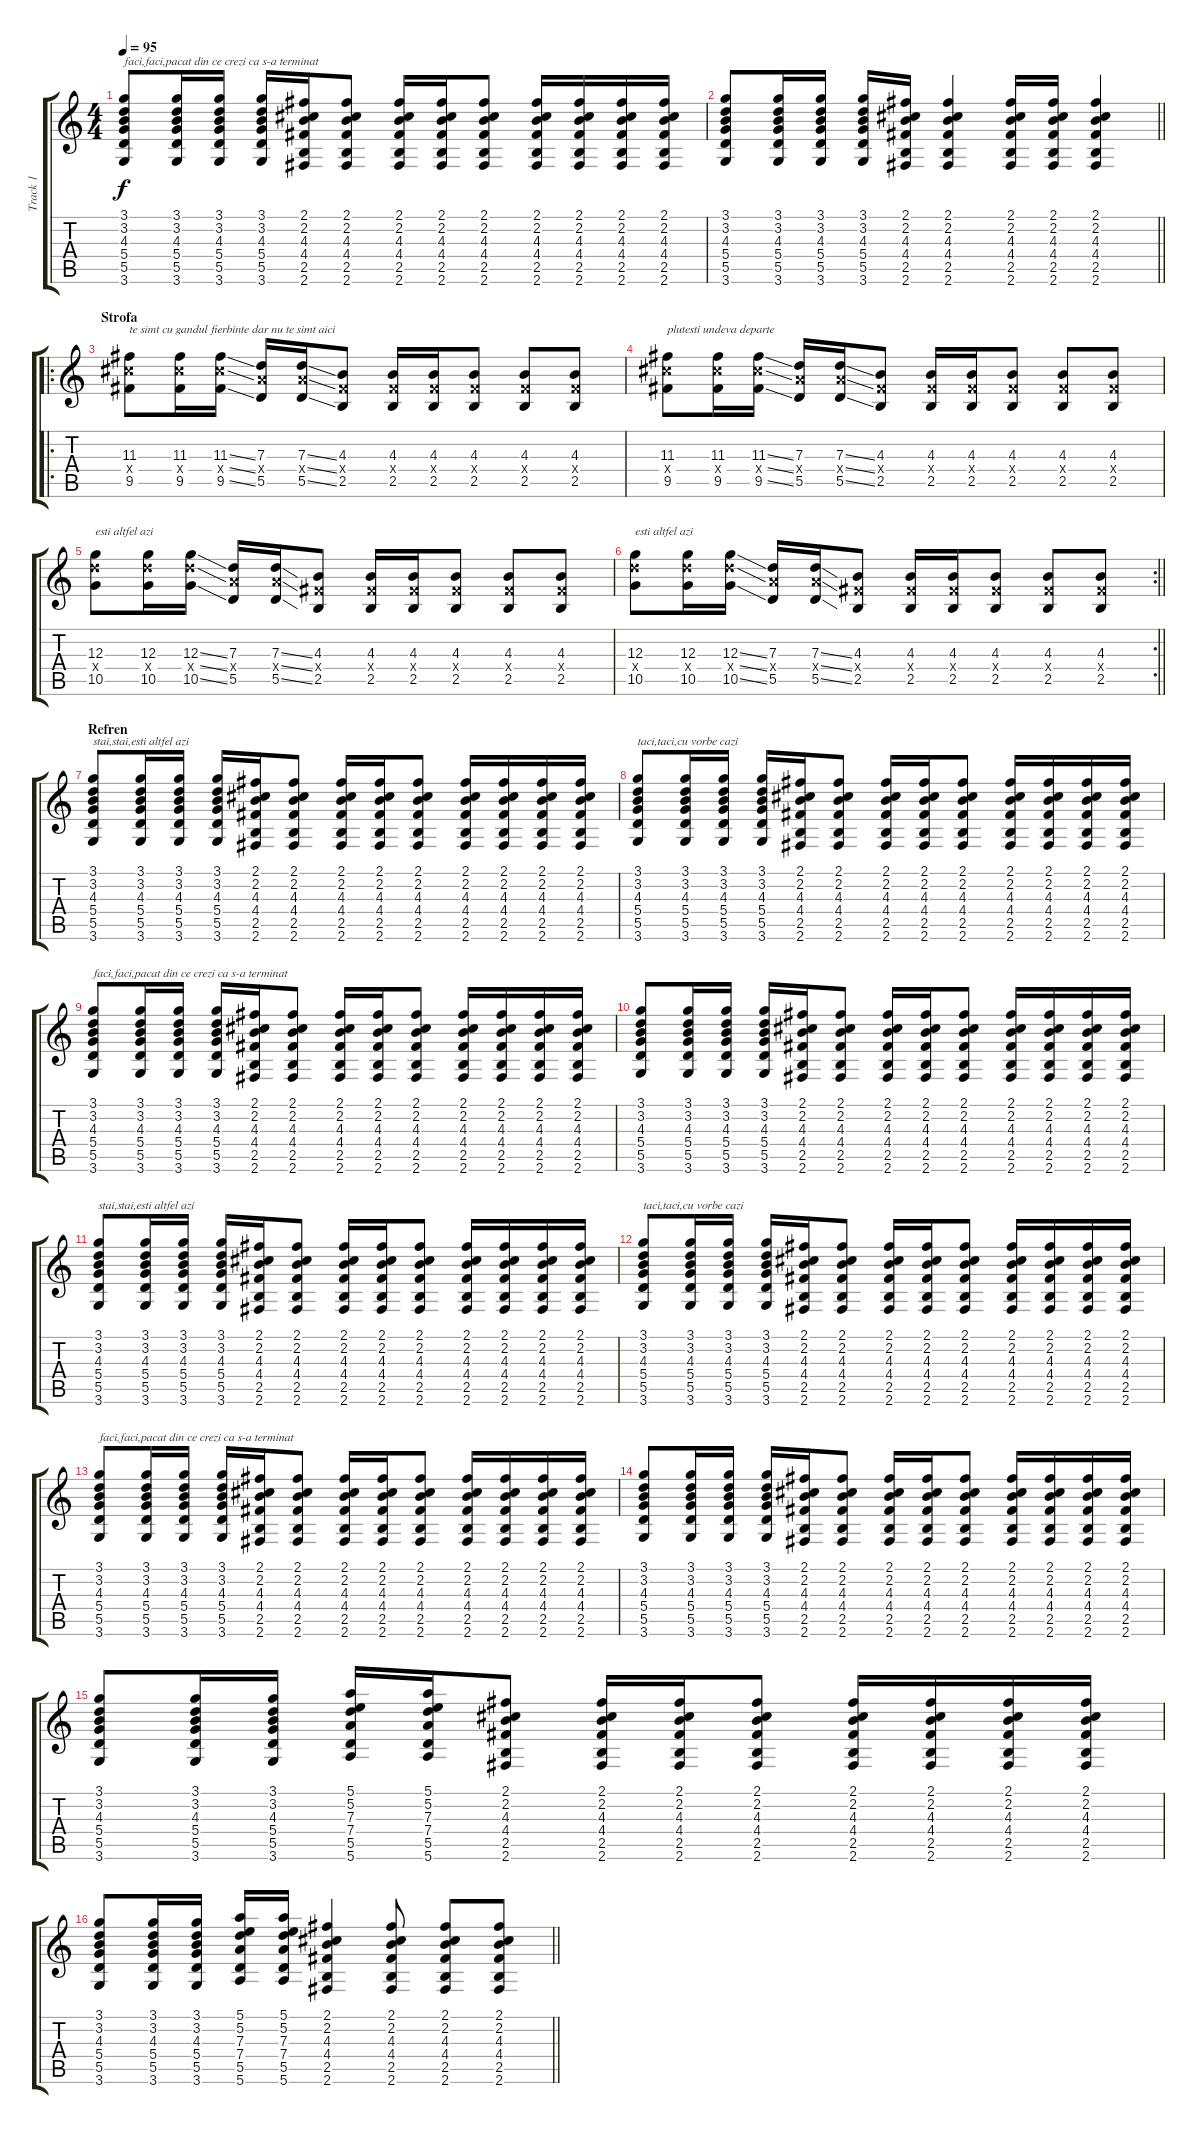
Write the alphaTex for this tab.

\track ("Track 1" "Track 1") {instrument acousticguitarsteel}
\staff {score tabs}
\tuning (E4 B3 G3 D3 A2 E2) {hide}
\ts (4 4)
\tempo 95
\clef g2
\ks c
(3.1 3.2 4.3 5.4 5.5 3.6).8{txt "faci,faci,pacat din ce crezi ca s-a terminat" dy f} (3.1 3.2 4.3 5.4 5.5 3.6).16 (3.1 3.2 4.3 5.4 5.5 3.6).16 (3.1 3.2 4.3 5.4 5.5 3.6).16 (2.1 2.2 4.3 4.4 2.5 2.6).16 (2.1 2.2 4.3 4.4 2.5 2.6).8 (2.1 2.2 4.3 4.4 2.5 2.6).16 (2.1 2.2 4.3 4.4 2.5 2.6).16 (2.1 2.2 4.3 4.4 2.5 2.6).8 (2.1 2.2 4.3 4.4 2.5 2.6).16 (2.1 2.2 4.3 4.4 2.5 2.6).16 (2.1 2.2 4.3 4.4 2.5 2.6).16 (2.1 2.2 4.3 4.4 2.5 2.6).16 |
\barLineRight lightlight
(3.1 3.2 4.3 5.4 5.5 3.6).8 (3.1 3.2 4.3 5.4 5.5 3.6).16 (3.1 3.2 4.3 5.4 5.5 3.6).16 (3.1 3.2 4.3 5.4 5.5 3.6).16 (2.1 2.2 4.3 4.4 2.5 2.6).16 (2.1 2.2 4.3 4.4 2.5 2.6).4 (2.1 2.2 4.3 4.4 2.5 2.6).16 (2.1 2.2 4.3 4.4 2.5 2.6).16 (2.1 2.2 4.3 4.4 2.5 2.6).4 |
\ro
\section ("" "Strofa")
(11.3 11.4{x} 9.5).8{txt "te simt cu gandul fierbinte dar nu te simt aici"} (11.3 11.4{x} 9.5).16 (11.3{ss} 11.4{ss x} 9.5{ss}).16 (7.3 7.4{x} 5.5).16 (7.3{ss} 7.4{ss x} 5.5{ss}).16 (4.3 4.4{x} 2.5).8 (4.3 4.4{x} 2.5).16 (4.3 4.4{x} 2.5).16 (4.3 4.4{x} 2.5).8 (4.3 4.4{x} 2.5).8 (4.3 4.4{x} 2.5).8 |
(11.3 11.4{x} 9.5).8{txt "plutesti undeva departe"} (11.3 11.4{x} 9.5).16 (11.3{ss} 11.4{ss x} 9.5{ss}).16 (7.3 7.4{x} 5.5).16 (7.3{ss} 7.4{ss x} 5.5{ss}).16 (4.3 4.4{x} 2.5).8 (4.3 4.4{x} 2.5).16 (4.3 4.4{x} 2.5).16 (4.3 4.4{x} 2.5).8 (4.3 4.4{x} 2.5).8 (4.3 4.4{x} 2.5).8 |
(12.3 12.4{x} 10.5).8{txt "esti altfel azi"} (12.3 12.4{x} 10.5).16 (12.3{ss} 12.4{ss x} 10.5{ss}).16 (7.3 7.4{x} 5.5).16 (7.3{ss} 7.4{ss x} 5.5{ss}).16 (4.3 4.4{x} 2.5).8 (4.3 4.4{x} 2.5).16 (4.3 4.4{x} 2.5).16 (4.3 4.4{x} 2.5).8 (4.3 4.4{x} 2.5).8 (4.3 4.4{x} 2.5).8 |
\rc 2
\barLineRight lightlight
(12.3 12.4{x} 10.5).8{txt "esti altfel azi"} (12.3 12.4{x} 10.5).16 (12.3{ss} 12.4{ss x} 10.5{ss}).16 (7.3 7.4{x} 5.5).16 (7.3{ss} 7.4{ss x} 5.5{ss}).16 (4.3 4.4{x} 2.5).8 (4.3 4.4{x} 2.5).16 (4.3 4.4{x} 2.5).16 (4.3 4.4{x} 2.5).8 (4.3 4.4{x} 2.5).8 (4.3 4.4{x} 2.5).8 |
\section ("" "Refren")
(3.1 3.2 4.3 5.4 5.5 3.6).8{txt "stai,stai,esti altfel azi"} (3.1 3.2 4.3 5.4 5.5 3.6).16 (3.1 3.2 4.3 5.4 5.5 3.6).16 (3.1 3.2 4.3 5.4 5.5 3.6).16 (2.1 2.2 4.3 4.4 2.5 2.6).16 (2.1 2.2 4.3 4.4 2.5 2.6).8 (2.1 2.2 4.3 4.4 2.5 2.6).16 (2.1 2.2 4.3 4.4 2.5 2.6).16 (2.1 2.2 4.3 4.4 2.5 2.6).8 (2.1 2.2 4.3 4.4 2.5 2.6).16 (2.1 2.2 4.3 4.4 2.5 2.6).16 (2.1 2.2 4.3 4.4 2.5 2.6).16 (2.1 2.2 4.3 4.4 2.5 2.6).16 |
(3.1 3.2 4.3 5.4 5.5 3.6).8{txt "taci,taci,cu vorbe cazi"} (3.1 3.2 4.3 5.4 5.5 3.6).16 (3.1 3.2 4.3 5.4 5.5 3.6).16 (3.1 3.2 4.3 5.4 5.5 3.6).16 (2.1 2.2 4.3 4.4 2.5 2.6).16 (2.1 2.2 4.3 4.4 2.5 2.6).8 (2.1 2.2 4.3 4.4 2.5 2.6).16 (2.1 2.2 4.3 4.4 2.5 2.6).16 (2.1 2.2 4.3 4.4 2.5 2.6).8 (2.1 2.2 4.3 4.4 2.5 2.6).16 (2.1 2.2 4.3 4.4 2.5 2.6).16 (2.1 2.2 4.3 4.4 2.5 2.6).16 (2.1 2.2 4.3 4.4 2.5 2.6).16 |
(3.1 3.2 4.3 5.4 5.5 3.6).8{txt "faci,faci,pacat din ce crezi ca s-a terminat"} (3.1 3.2 4.3 5.4 5.5 3.6).16 (3.1 3.2 4.3 5.4 5.5 3.6).16 (3.1 3.2 4.3 5.4 5.5 3.6).16 (2.1 2.2 4.3 4.4 2.5 2.6).16 (2.1 2.2 4.3 4.4 2.5 2.6).8 (2.1 2.2 4.3 4.4 2.5 2.6).16 (2.1 2.2 4.3 4.4 2.5 2.6).16 (2.1 2.2 4.3 4.4 2.5 2.6).8 (2.1 2.2 4.3 4.4 2.5 2.6).16 (2.1 2.2 4.3 4.4 2.5 2.6).16 (2.1 2.2 4.3 4.4 2.5 2.6).16 (2.1 2.2 4.3 4.4 2.5 2.6).16 |
(3.1 3.2 4.3 5.4 5.5 3.6).8 (3.1 3.2 4.3 5.4 5.5 3.6).16 (3.1 3.2 4.3 5.4 5.5 3.6).16 (3.1 3.2 4.3 5.4 5.5 3.6).16 (2.1 2.2 4.3 4.4 2.5 2.6).16 (2.1 2.2 4.3 4.4 2.5 2.6).8 (2.1 2.2 4.3 4.4 2.5 2.6).16 (2.1 2.2 4.3 4.4 2.5 2.6).16 (2.1 2.2 4.3 4.4 2.5 2.6).8 (2.1 2.2 4.3 4.4 2.5 2.6).16 (2.1 2.2 4.3 4.4 2.5 2.6).16 (2.1 2.2 4.3 4.4 2.5 2.6).16 (2.1 2.2 4.3 4.4 2.5 2.6).16 |
(3.1 3.2 4.3 5.4 5.5 3.6).8{txt "stai,stai,esti altfel azi"} (3.1 3.2 4.3 5.4 5.5 3.6).16 (3.1 3.2 4.3 5.4 5.5 3.6).16 (3.1 3.2 4.3 5.4 5.5 3.6).16 (2.1 2.2 4.3 4.4 2.5 2.6).16 (2.1 2.2 4.3 4.4 2.5 2.6).8 (2.1 2.2 4.3 4.4 2.5 2.6).16 (2.1 2.2 4.3 4.4 2.5 2.6).16 (2.1 2.2 4.3 4.4 2.5 2.6).8 (2.1 2.2 4.3 4.4 2.5 2.6).16 (2.1 2.2 4.3 4.4 2.5 2.6).16 (2.1 2.2 4.3 4.4 2.5 2.6).16 (2.1 2.2 4.3 4.4 2.5 2.6).16 |
(3.1 3.2 4.3 5.4 5.5 3.6).8{txt "taci,taci,cu vorbe cazi"} (3.1 3.2 4.3 5.4 5.5 3.6).16 (3.1 3.2 4.3 5.4 5.5 3.6).16 (3.1 3.2 4.3 5.4 5.5 3.6).16 (2.1 2.2 4.3 4.4 2.5 2.6).16 (2.1 2.2 4.3 4.4 2.5 2.6).8 (2.1 2.2 4.3 4.4 2.5 2.6).16 (2.1 2.2 4.3 4.4 2.5 2.6).16 (2.1 2.2 4.3 4.4 2.5 2.6).8 (2.1 2.2 4.3 4.4 2.5 2.6).16 (2.1 2.2 4.3 4.4 2.5 2.6).16 (2.1 2.2 4.3 4.4 2.5 2.6).16 (2.1 2.2 4.3 4.4 2.5 2.6).16 |
(3.1 3.2 4.3 5.4 5.5 3.6).8{txt "faci,faci,pacat din ce crezi ca s-a terminat"} (3.1 3.2 4.3 5.4 5.5 3.6).16 (3.1 3.2 4.3 5.4 5.5 3.6).16 (3.1 3.2 4.3 5.4 5.5 3.6).16 (2.1 2.2 4.3 4.4 2.5 2.6).16 (2.1 2.2 4.3 4.4 2.5 2.6).8 (2.1 2.2 4.3 4.4 2.5 2.6).16 (2.1 2.2 4.3 4.4 2.5 2.6).16 (2.1 2.2 4.3 4.4 2.5 2.6).8 (2.1 2.2 4.3 4.4 2.5 2.6).16 (2.1 2.2 4.3 4.4 2.5 2.6).16 (2.1 2.2 4.3 4.4 2.5 2.6).16 (2.1 2.2 4.3 4.4 2.5 2.6).16 |
(3.1 3.2 4.3 5.4 5.5 3.6).8 (3.1 3.2 4.3 5.4 5.5 3.6).16 (3.1 3.2 4.3 5.4 5.5 3.6).16 (3.1 3.2 4.3 5.4 5.5 3.6).16 (2.1 2.2 4.3 4.4 2.5 2.6).16 (2.1 2.2 4.3 4.4 2.5 2.6).8 (2.1 2.2 4.3 4.4 2.5 2.6).16 (2.1 2.2 4.3 4.4 2.5 2.6).16 (2.1 2.2 4.3 4.4 2.5 2.6).8 (2.1 2.2 4.3 4.4 2.5 2.6).16 (2.1 2.2 4.3 4.4 2.5 2.6).16 (2.1 2.2 4.3 4.4 2.5 2.6).16 (2.1 2.2 4.3 4.4 2.5 2.6).16 |
(3.1 3.2 4.3 5.4 5.5 3.6).8 (3.1 3.2 4.3 5.4 5.5 3.6).16 (3.1 3.2 4.3 5.4 5.5 3.6).16 (5.1 5.2 7.3 7.4 5.5 5.6).16 (5.1 5.2 7.3 7.4 5.5 5.6).16 (2.1 2.2 4.3 4.4 2.5 2.6).8 (2.1 2.2 4.3 4.4 2.5 2.6).16 (2.1 2.2 4.3 4.4 2.5 2.6).16 (2.1 2.2 4.3 4.4 2.5 2.6).8 (2.1 2.2 4.3 4.4 2.5 2.6).16 (2.1 2.2 4.3 4.4 2.5 2.6).16 (2.1 2.2 4.3 4.4 2.5 2.6).16 (2.1 2.2 4.3 4.4 2.5 2.6).16 |
\barLineRight lightlight
(3.1 3.2 4.3 5.4 5.5 3.6).8 (3.1 3.2 4.3 5.4 5.5 3.6).16 (3.1 3.2 4.3 5.4 5.5 3.6).16 (5.1 5.2 7.3 7.4 5.5 5.6).16 (5.1 5.2 7.3 7.4 5.5 5.6).16 (2.1 2.2 4.3 4.4 2.5 2.6).4 (2.1 2.2 4.3 4.4 2.5 2.6).8 (2.1 2.2 4.3 4.4 2.5 2.6).8 (2.1 2.2 4.3 4.4 2.5 2.6).8
